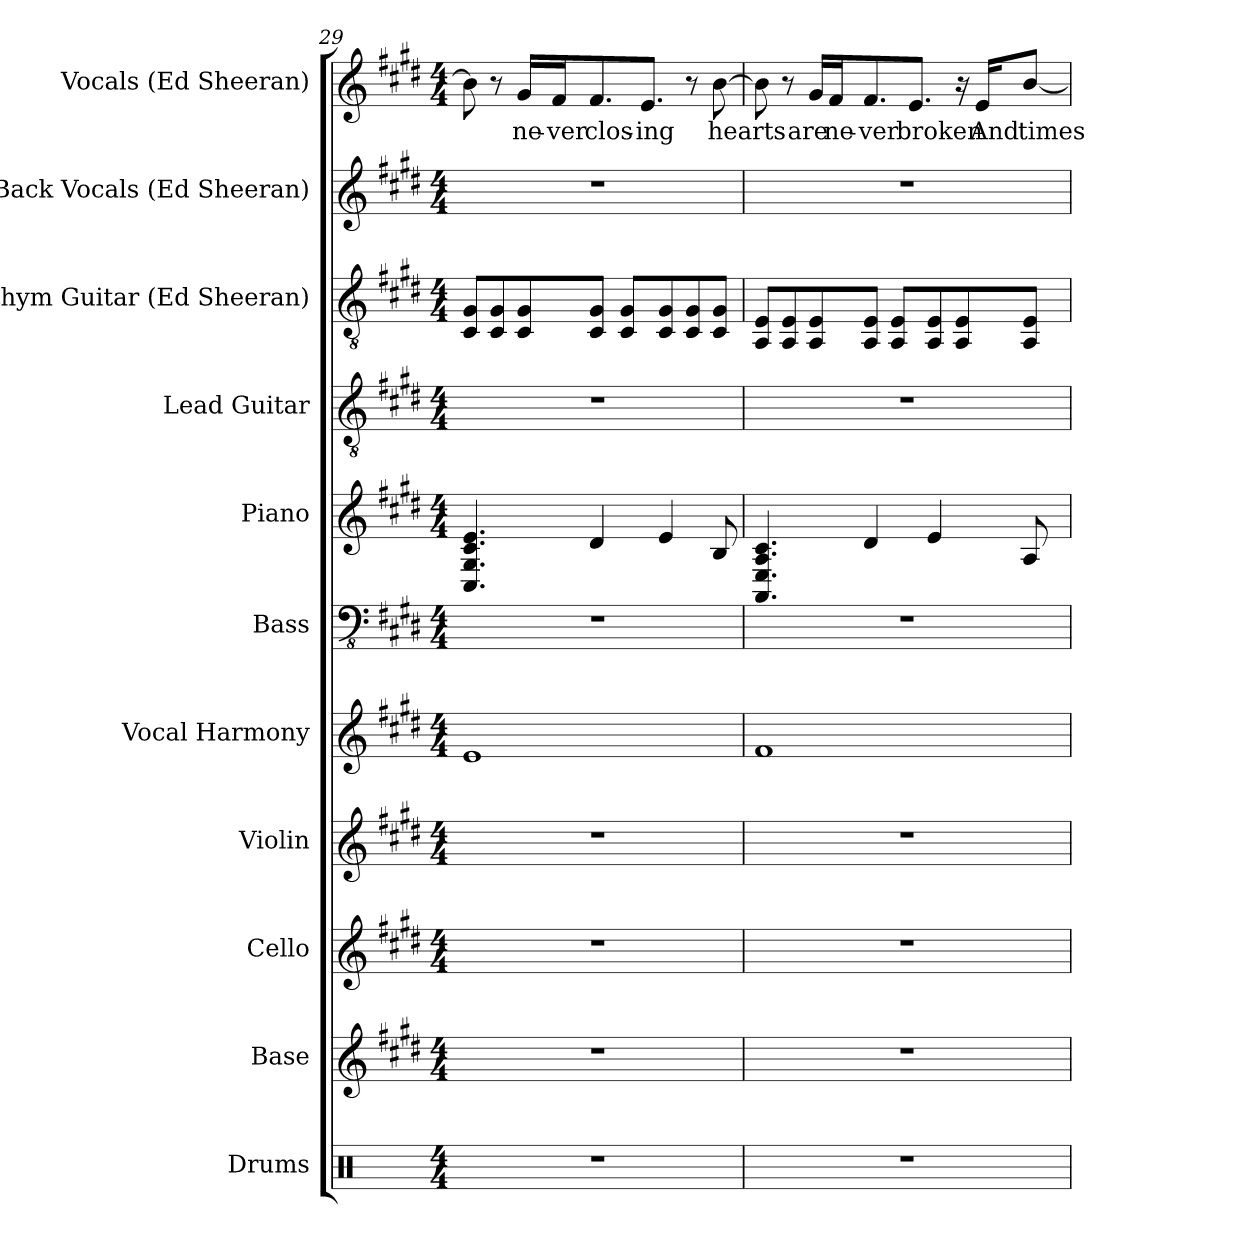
**kern	**kern	**kern	**kern	**kern	**kern	**kern	**kern	**kern	**kern	**kern	**text
*part11	*part10	*part9	*part8	*part7	*part6	*part5	*part4	*part3	*part2	*part1	*part1
*staff11	*staff10	*staff9	*staff8	*staff7	*staff6	*staff5	*staff4	*staff3	*staff2	*staff1	*staff1
*I"Drums	*I"Base	*I"Cello	*I"Violin	*I"Vocal Harmony	*I"Bass	*I"Piano	*I"Lead Guitar	*I"Rythym Guitar (Ed Sheeran)	*I"Back Vocals (Ed Sheeran)	*I"Vocals (Ed Sheeran)	*
*	*	*	*I'Vln	*I'V	*	*I'Pno	*	*	*	*	*
*clefX	*clefG2	*clefG2	*clefG2	*clefG2	*clefFv4	*clefG2	*clefGv2	*clefGv2	*clefG2	*clefG2	*
*k[]	*k[f#c#g#d#]	*k[f#c#g#d#]	*k[f#c#g#d#]	*k[f#c#g#d#]	*k[f#c#g#d#]	*k[f#c#g#d#]	*k[f#c#g#d#]	*k[f#c#g#d#]	*k[f#c#g#d#]	*k[f#c#g#d#]	*
*M4/4	*M4/4	*M4/4	*M4/4	*M4/4	*M4/4	*M4/4	*M4/4	*M4/4	*M4/4	*M4/4	*
=29	=29	=29	=29	=29	=29	=29	=29	=29	=29	=29	=29
1r	1r	1r	1r	1e	1r	4.C#/ 4.G#/ 4.c#/ 4.e/	1r	8C#/ 8G#/L	1r	8b\]	.
.	.	.	.	.	.	.	.	8C#/ 8G#/	.	8r	.
.	.	.	.	.	.	.	.	8C#/ 8G#/	.	16g#/LL	ne-
.	.	.	.	.	.	.	.	.	.	16f#/J	-ver
.	.	.	.	.	.	4d#/	.	8C#/ 8G#/J	.	8.f#/	clos-
.	.	.	.	.	.	.	.	8C#/ 8G#/L	.	.	.
.	.	.	.	.	.	.	.	.	.	8.e/J	-ing
.	.	.	.	.	.	4e/	.	8C#/ 8G#/	.	.	.
.	.	.	.	.	.	.	.	8C#/ 8G#/	.	8r	.
.	.	.	.	.	.	8B/	.	8C#/ 8G#/J	.	[8b\	hearts
!!LO:PB:g=z
=30	=30	=30	=30	=30	=30	=30	=30	=30	=30	=30	=30
1r	1r	1r	1r	1f#	1r	4.AA/ 4.E/ 4.A/ 4.c#/	1r	8AA/ 8E/L	1r	8b\]	.
.	.	.	.	.	.	.	.	8AA/ 8E/	.	8r	.
.	.	.	.	.	.	.	.	8AA/ 8E/	.	16g#/LL	are
.	.	.	.	.	.	.	.	.	.	16f#/J	ne-
.	.	.	.	.	.	4d#/	.	8AA/ 8E/J	.	8.f#/	-ver
.	.	.	.	.	.	.	.	8AA/ 8E/L	.	.	.
.	.	.	.	.	.	.	.	.	.	8.e/J	broken
.	.	.	.	.	.	4e/	.	8AA/ 8E/	.	.	.
.	.	.	.	.	.	.	.	8AA/ 8E/	.	16r	.
.	.	.	.	.	.	.	.	.	.	16e/KL	And
.	.	.	.	.	.	8A/	.	8AA/ 8E/J	.	[8b/J	times
=	=	=	=	=	=	=	=	=	=	=	=
*-	*-	*-	*-	*-	*-	*-	*-	*-	*-	*-	*-
